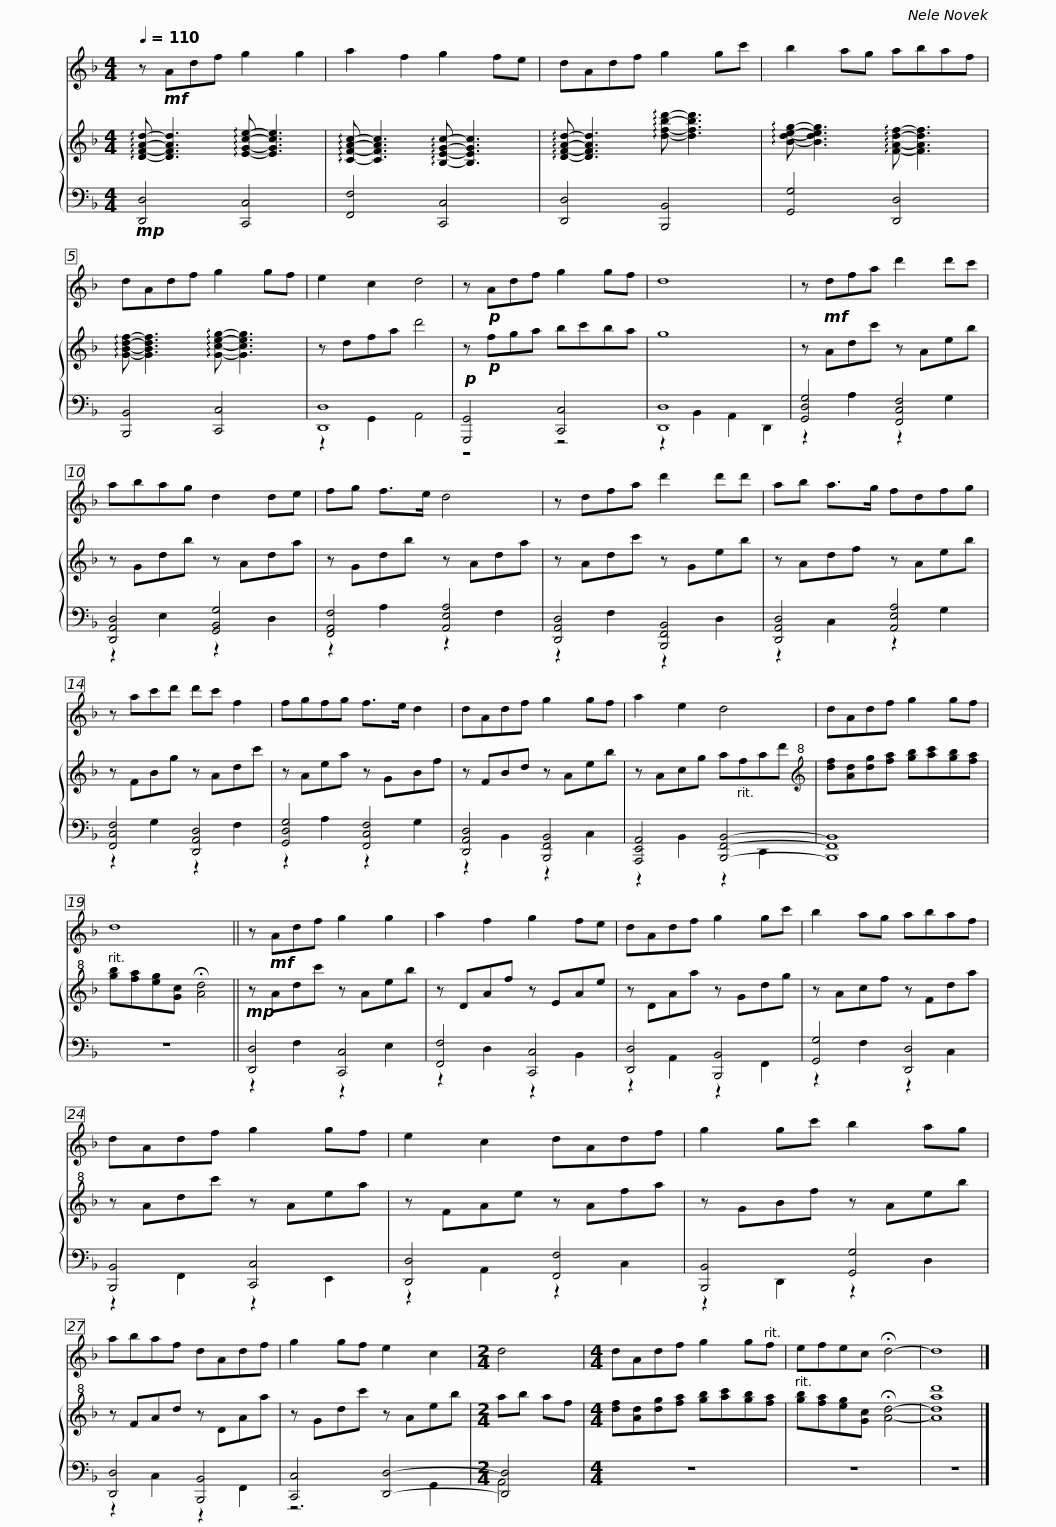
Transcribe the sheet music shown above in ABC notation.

X:1
%%score 1 { 2 | ( 3 4 ) }
L:1/8
Q:1/4=110
M:4/4
I:linebreak $
K:F
V:1 treble
V:2 treble
V:3 bass
V:4 bass
V:1
 z!mf! Adf g2 g2 | a2 f2 g2 fe | dAdf g2 gc' |$ b2 ag abaf | dAdf g2 gf | %5
 e2 c2 d4 | z!p! Adf g2 gf | d8 |$ z!mf! dfa d'2 d'c' | abag d2 de | %10
 fg f>e d4 | z dfa d'2 d'd' |$ ab a>g fdfg | z ac'd' d'c' f2 | fgfg f>e d2 | %15
 dAdf g2 gf |$ a2 e2 d4 | dAdf g2 gf | d8 || z!mf! Adf g2 g2 | %20
 a2 f2 g2 fe |$ dAdf g2 gc' | b2 ag abaf | dAdf g2 gf | e2 c2 dAdf | %25
 g2 gc' b2 ag |$ abaf dAdf | g2 gf e2 c2 |[M:2/4] d4 |[M:4/4] dAdf g2 gf | %30
 efec !fermata!d4- | d8 |] %32
V:2
 !arpeggio![DFAd]- [DFAd]3 !arpeggio![EGce]- [EGce]3 | !arpeggio![CFAc]- [CFAc]3 !arpeggio![B,EGc]- [B,EGc]3 | !arpeggio![DFAd]- [DFAd]3 !arpeggio![dfbd']- [dfbd']3 |$ !arpeggio![Bdeg]- [Bdeg]3 !arpeggio![FAdf]- [FAdf]3 | !arpeggio![GBdf]- [GBdf]3 !arpeggio![Gceg]- [Gceg]3 | %5
 z dfa d'4 | z!p! fga bc'ba | g8 |$ z Adc' z Aeb | z Gdb z Ada | %10
 z Gdb z Ada | z Adc' z Geb |$ z Adf z Aeb | z FBg z Adc' | z Aea z GBf | %15
 z FBd z Aeb |$ z Acg afad' |[K:treble+8] [df][Ad][dg][fa] [gb][ac'][gb][fa] | [gb][fa][eg][Gc] !fermata![Ad]4 || z Adc' z Aeb | %20
 z DAf z EAe |$ z DAa z Gdg | z Acf z Fda | z Adc' z Aea | z FAe z Afa | %25
 z GBf z Aeb |$ z FAd z DAa | z Gdc' z Aeb |[M:2/4] ab af |[M:4/4] [df][Ad][dg][fa] [gb][ac'][gb][fa] | %30
 [gb][fa][eg][Gc] !fermata![Ad]4- | [Adad']8 |] %32
V:3
!mp! [D,,D,]4 [C,,C,]4 | [F,,F,]4 [C,,C,]4 | [D,,D,]4 [B,,,B,,]4 |$ [G,,G,]4 [D,,D,]4 | [B,,,B,,]4 [C,,C,]4 | %5
 [D,,D,]8 |!p! [G,,,G,,]4 [C,,C,]4 | [D,,D,]8 |$ [G,,D,G,]4 [F,,C,F,]4 | [D,,A,,D,]4 [G,,B,,G,]4 | %10
 [F,,A,,F,]4 [A,,E,A,]4 | [D,,A,,D,]4 [B,,,F,,B,,]4 |$ [D,,A,,D,]4 [A,,E,A,]4 | [F,,C,F,]4 [D,,A,,D,]4 | [G,,D,G,]4 [F,,C,F,]4 | %15
 [D,,A,,D,]4 [B,,,F,,B,,]4 |$ [A,,,E,,A,,]4 [B,,,F,,B,,]4- | [B,,,F,,B,,]8 | z8 ||!mp! [D,,D,]4 [C,,C,]4 | %20
 [F,,F,]4 [C,,C,]4 |$ [D,,D,]4 [B,,,B,,]4 | [G,,G,]4 [D,,D,]4 | [B,,,B,,]4 [C,,C,]4 | [D,,D,]4 [F,,F,]4 | %25
 [B,,,B,,]4 [G,,G,]4 |$ [D,,D,]4 [B,,,B,,]4 | [C,,C,]4 [D,,D,]4- |[M:2/4] [D,,D,]4 |[M:4/4] z8 | %30
 z8 | z8 |] %32
V:4
 x8 | x8 | x8 |$ x8 | x8 | %5
 z2 G,,2 A,,4 | z4 z4 | z2 B,,2 A,,2 D,,2 |$ z2 A,2 z2 G,2 | z2 E,2 z2 D,2 | %10
 z2 A,2 z2 F,2 | z2 F,2 z2 D,2 |$ z2 C,2 z2 G,2 | z2 G,2 z2 F,2 | z2 A,2 z2 G,2 | %15
 z2 B,,2 z2 C,2 |$ z2 B,,2 z2 D,,2 | x8 | x8 || z2 F,2 z2 E,2 | %20
 z2 D,2 z2 B,,2 |$ z2 A,,2 z2 F,,2 | z2 F,2 z2 C,2 | z2 F,,2 z2 E,,2 | z2 A,,2 z2 C,2 | %25
 z2 D,,2 z2 D,2 |$ z2 C,2 z2 F,,2 | z6 G,,2 |[M:2/4] A,,4 |[M:4/4] x8 | %30
 x8 | x8 |] %32
